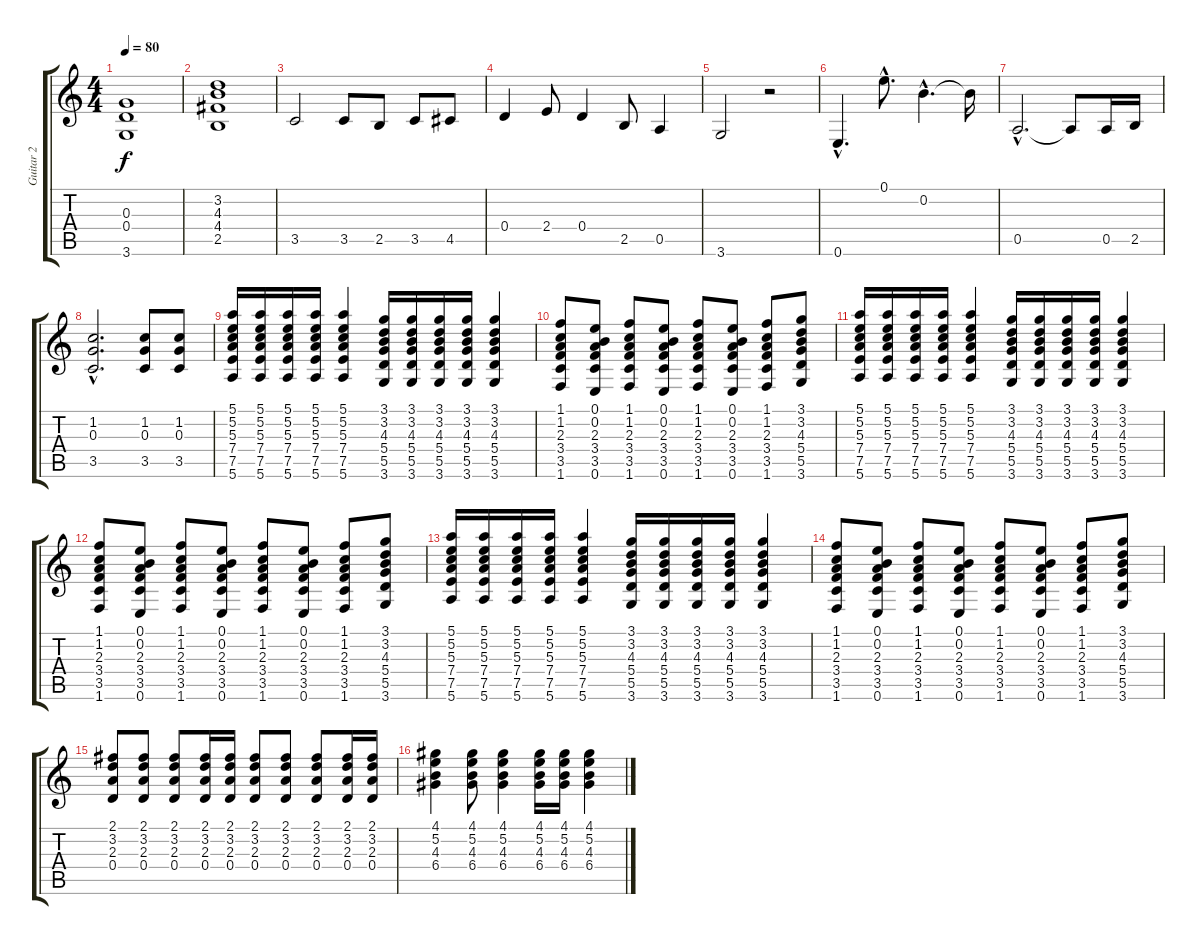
\track ("Guitar 2" "Guitar 2") {instrument overdrivenguitar}
\staff {score tabs}
\tuning (E4 B3 G3 D3 A2 E2) {hide}
\ts (4 4)
\tempo 80
\clef g2
\ks c
(0.3 0.4 3.6).1{dy f} |
(3.2 4.3 4.4 2.5).1 |
3.5.2 3.5.8 2.5.8 3.5.8 4.5.8 |
0.4.4 2.4.8 0.4.4 2.5.8 0.5.4 |
3.6.2 r.2 |
0.6{hac}.4{d} 0.1{hac}.8{d} 0.2{hac}.4{d} 0.2{t}.16 |
0.5{hac}.2{d} 0.5{t}.8 0.5.16 2.5.16 |
(1.2{hac} 0.3{hac} 3.5{hac}).2{d} (1.2 0.3 3.5).8 (1.2 0.3 3.5).8 |
(5.1 5.2 5.3 7.4 7.5 5.6).16 (5.1 5.2 5.3 7.4 7.5 5.6).16 (5.1 5.2 5.3 7.4 7.5 5.6).16 (5.1 5.2 5.3 7.4 7.5 5.6).16 (5.1 5.2 5.3 7.4 7.5 5.6).4 (3.1 3.2 4.3 5.4 5.5 3.6).16 (3.1 3.2 4.3 5.4 5.5 3.6).16 (3.1 3.2 4.3 5.4 5.5 3.6).16 (3.1 3.2 4.3 5.4 5.5 3.6).16 (3.1 3.2 4.3 5.4 5.5 3.6).4 |
(1.1 1.2 2.3 3.4 3.5 1.6).8 (0.1 0.2 2.3 3.4 3.5 0.6).8 (1.1 1.2 2.3 3.4 3.5 1.6).8 (0.1 0.2 2.3 3.4 3.5 0.6).8 (1.1 1.2 2.3 3.4 3.5 1.6).8 (0.1 0.2 2.3 3.4 3.5 0.6).8 (1.1 1.2 2.3 3.4 3.5 1.6).8 (3.1 3.2 4.3 5.4 5.5 3.6).8 |
(5.1 5.2 5.3 7.4 7.5 5.6).16 (5.1 5.2 5.3 7.4 7.5 5.6).16 (5.1 5.2 5.3 7.4 7.5 5.6).16 (5.1 5.2 5.3 7.4 7.5 5.6).16 (5.1 5.2 5.3 7.4 7.5 5.6).4 (3.1 3.2 4.3 5.4 5.5 3.6).16 (3.1 3.2 4.3 5.4 5.5 3.6).16 (3.1 3.2 4.3 5.4 5.5 3.6).16 (3.1 3.2 4.3 5.4 5.5 3.6).16 (3.1 3.2 4.3 5.4 5.5 3.6).4 |
(1.1 1.2 2.3 3.4 3.5 1.6).8 (0.1 0.2 2.3 3.4 3.5 0.6).8 (1.1 1.2 2.3 3.4 3.5 1.6).8 (0.1 0.2 2.3 3.4 3.5 0.6).8 (1.1 1.2 2.3 3.4 3.5 1.6).8 (0.1 0.2 2.3 3.4 3.5 0.6).8 (1.1 1.2 2.3 3.4 3.5 1.6).8 (3.1 3.2 4.3 5.4 5.5 3.6).8 |
(5.1 5.2 5.3 7.4 7.5 5.6).16 (5.1 5.2 5.3 7.4 7.5 5.6).16 (5.1 5.2 5.3 7.4 7.5 5.6).16 (5.1 5.2 5.3 7.4 7.5 5.6).16 (5.1 5.2 5.3 7.4 7.5 5.6).4 (3.1 3.2 4.3 5.4 5.5 3.6).16 (3.1 3.2 4.3 5.4 5.5 3.6).16 (3.1 3.2 4.3 5.4 5.5 3.6).16 (3.1 3.2 4.3 5.4 5.5 3.6).16 (3.1 3.2 4.3 5.4 5.5 3.6).4 |
(1.1 1.2 2.3 3.4 3.5 1.6).8 (0.1 0.2 2.3 3.4 3.5 0.6).8 (1.1 1.2 2.3 3.4 3.5 1.6).8 (0.1 0.2 2.3 3.4 3.5 0.6).8 (1.1 1.2 2.3 3.4 3.5 1.6).8 (0.1 0.2 2.3 3.4 3.5 0.6).8 (1.1 1.2 2.3 3.4 3.5 1.6).8 (3.1 3.2 4.3 5.4 5.5 3.6).8 |
(2.1 3.2 2.3 0.4).8 (2.1 3.2 2.3 0.4).8 (2.1 3.2 2.3 0.4).8 (2.1 3.2 2.3 0.4).16 (2.1 3.2 2.3 0.4).16 (2.1 3.2 2.3 0.4).8 (2.1 3.2 2.3 0.4).8 (2.1 3.2 2.3 0.4).8 (2.1 3.2 2.3 0.4).16 (2.1 3.2 2.3 0.4).16 |
(4.1 5.2 4.3 6.4).4 (4.1 5.2 4.3 6.4).8 (4.1 5.2 4.3 6.4).4 (4.1 5.2 4.3 6.4).16 (4.1 5.2 4.3 6.4).16 (4.1 5.2 4.3 6.4).4
